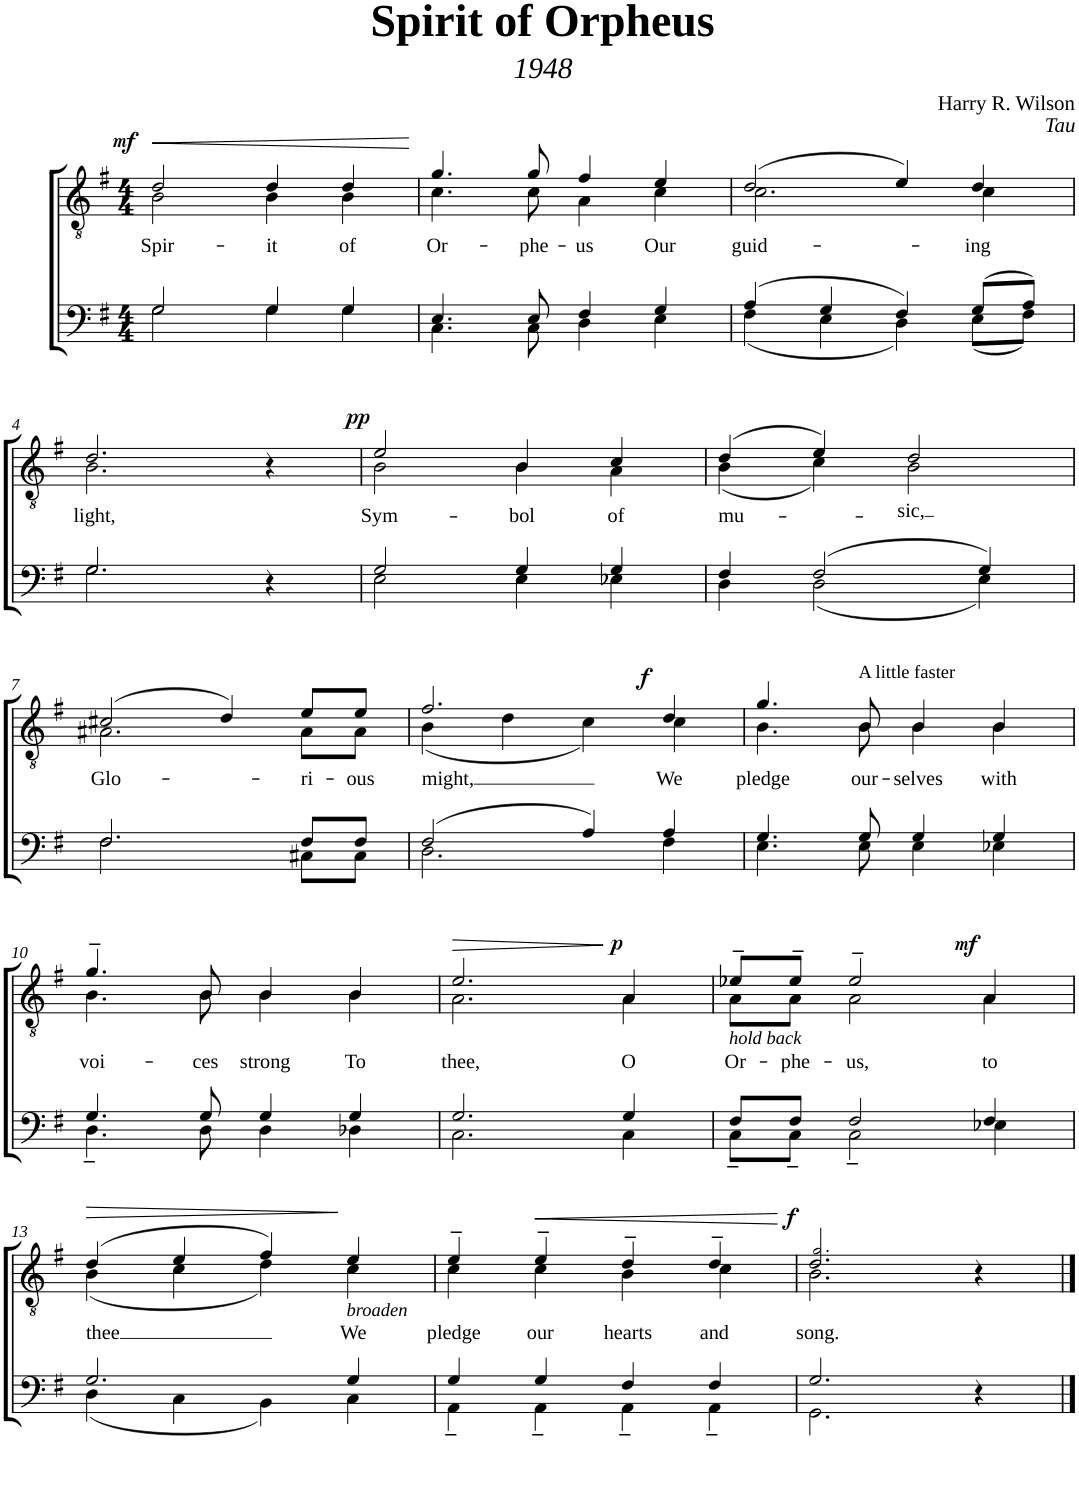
**kern	**kern	**text	**dynam
*part2	*part1	*part1	*part1
*staff2	*staff1	*staff1	*staff1
*I"Piano 3	*I"Piano 1	*	*
*I'Pno	*I'Pno	*	*
*clefF4	*clefGv2	*	*
*k[f#]	*k[f#]	*	*
*M4/4	*M4/4	*	*
=1	=1	=1	=1
*^	*	*	*
!	!	!	!LO:LY:b	!LO:HP:b
*	*	*^	*	*
!	!	!	!	!	!LO:DY:n=1:a
2G/	2G\	2d/	2B\	Spir-	< mf
!	!	!	!	!LO:LY:b	!
4G/	4G\	4d/	4B\	-it	.
!	!	!	!	!LO:LY:b	!
4G/	4G\	4d/	4B\	of	.
*v	*v	*	*	*	*
*	*v	*v	*	*
.	.	.	[
=2	=2	=2	=2
*^	*^	*	*
!	!	!	!	!LO:LY:b	!
4.E/	4.C\	4.g/	4.c\	Or-	.
!	!	!	!	!LO:LY:b	!
8E/	8C\	8g/	8c\	-phe-	.
!	!	!	!	!LO:LY:b	!
4F#/	4D\	4f#/	4A\	-us	.
!	!	!	!	!LO:LY:b	!
4G/	4E\	4e/	4c\	Our	.
=3	=3	=3	=3	=3	=3
!	!	!	!	!LO:LY:b	!
(4A/	(4F#\	(2d/	2.c\	guid-	.
4G/	4E\	.	.	.	.
4F#/)	4D\)	4e/)	.	.	.
!	!	!	!	!LO:LY:b	!
(8G/L	(8E\L	4d/	4c\	ing	.
8A/J)	8F#\J)	.	.	.	.
!!LO:LB:g=z	!!
=4	=4	=4	=4	=4	=4
!	!	!	!	!LO:LY:b	!
2.G/	2.G\	2.d/	2.B\	light,	.
4r	4ryy	4r	4ryy	.	.
=5	=5	=5	=5	=5	=5
!	!	!	!	!LO:LY:b	!LO:DY:a
2G/	2E\	2e/	2B\	Sym-	pp
!	!	!	!	!LO:LY:b	!
4G/	4E\	4B/	4B\	-bol	.
!	!	!	!	!LO:LY:b	!
4G/	4E-X\	4c/	4A\	of	.
=6	=6	=6	=6	=6	=6
!	!	!	!	!LO:LY:b	!
4F#/	4D\	(4d/	(4B\	mu-	.
(2F#/	(2D\	4e/)	4c\)	.	.
!	!	!	!	!LO:LY:b	!
.	.	2d/	2B\	-sic,	.
4G/)	4E\)	.	.	.	.
!!LO:LB:g=z	!!
=7	=7	=7	=7	=7	=7
!	!	!	!	!LO:LY:b	!
2.F#/	2.F#\	(2c#X/	2.A#X\	Glo-	.
.	.	4d/)	.	.	.
!	!	!	!	!LO:LY:b	!
8F#/L	8C#X\L	8e/L	8A#\L	-ri-	.
!	!	!	!	!LO:LY:b	!
8F#/J	8C#\J	8e/J	8A#\J	-ous	.
=8	=8	=8	=8	=8	=8
!	!	!	!	!LO:LY:b	!
(2F#/	2.D\	2.f#/	(4B\	might,	.
.	.	.	4d\	.	.
4A/)	.	.	4c\)	.	.
!	!	!	!	!LO:LY:b	!LO:DY:a
4A/	4F#\	4d/	4c\	We	f
=9	=9	=9	=9	=9	=9
!	!	!	!	!LO:LY:b	!
4.G/	4.E\	4.g/	4.B\	pledge	.
!	!	!LO:TX:a:t=A little faster	!	!	!
!	!	!	!	!LO:LY:b	!
8G/	8E\	8B/	8B\	our-	.
!	!	!	!	!LO:LY:b	!
4G/	4E\	4B/	4B\	-selves	.
!	!	!	!	!LO:LY:b	!
4G/	4E-X\	4B/	4B\	with	.
!!LO:LB:g=z	!!
=10	=10	=10	=10	=10	=10
!	!	!	!	!LO:LY:b	!
4.G/	4.D~\	4.g~/	4.B\	voi-	.
!	!	!	!	!LO:LY:b	!
8G/	8D\	8B/	8B\	-ces	.
!	!	!	!	!LO:LY:b	!
4G/	4D\	4B/	4B\	strong	.
!	!	!	!	!LO:LY:b	!
4G/	4D-X\	4B/	4B\	To	.
=11	=11	=11	=11	=11	=11
!	!	!	!	!LO:LY:b	!LO:HP:b
2.G/	2.C\	2.e/	2.A\	thee,	>
!	!	!	!	!LO:LY:b	!LO:DY:n=1:a
4G/	4C\	4A/	4A\	O	] p
=12	=12	=12	=12	=12	=12
!	!	!LO:TX:b:i:t=hold back	!	!	!
!	!	!	!	!LO:LY:b	!
8F#/L	8C~\L	8e-X~/L	8A\L	Or-	.
!	!	!	!	!LO:LY:b	!
8F#/J	8C~\J	8e-~/J	8A\J	-phe-	.
!	!	!	!	!LO:LY:b	!
2F#/	2C~\	2e-~/	2A\	-us,	.
!	!	!	!	!LO:LY:b	!LO:DY:a
4F#/	4E-X\	4A/	4A\	to	mf
!!LO:LB:g=z	!!
=13	=13	=13	=13	=13	=13
!	!	!	!	!LO:LY:b	!LO:HP:b
2.G/	(4D\	(4d/	(4B\	thee	>
.	4C\	4e/	4c\	.	.
.	4BB\)	4f#/)	4d\)	.	.
!	!	!LO:TX:b:i:t=broaden	!	!	!
!	!	!	!	!LO:LY:b	!
4G/	4C\	4e/	4c\	We	]
=14	=14	=14	=14	=14	=14
!	!	!	!	!LO:LY:b	!
4G/	4AA~\	4e~/	4c\	pledge	.
!	!	!	!	!LO:LY:b	!LO:HP:b
4G/	4AA~\	4e~/	4c\	our	<
!	!	!	!	!LO:LY:b	!
4F#/	4AA~\	4d~/	4B\	hearts	.
!	!	!	!	!LO:LY:b	!
4F#/	4AA~\	4d~/	4c\	and	.
*v	*v	*	*	*	*
*	*v	*v	*	*
.	.	.	[
=15	=15	=15	=15
*^	*^	*	*
!	!	!	!	!LO:LY:b	!LO:DY:a
2.G/	2.GG\	2.d/ 2.g!/	2.B\	song.	f
4r	4ryy	4r	4ryy	.	.
*v	*v	*	*	*	*
*	*v	*v	*	*
==	==	==	==
*-	*-	*-	*-
